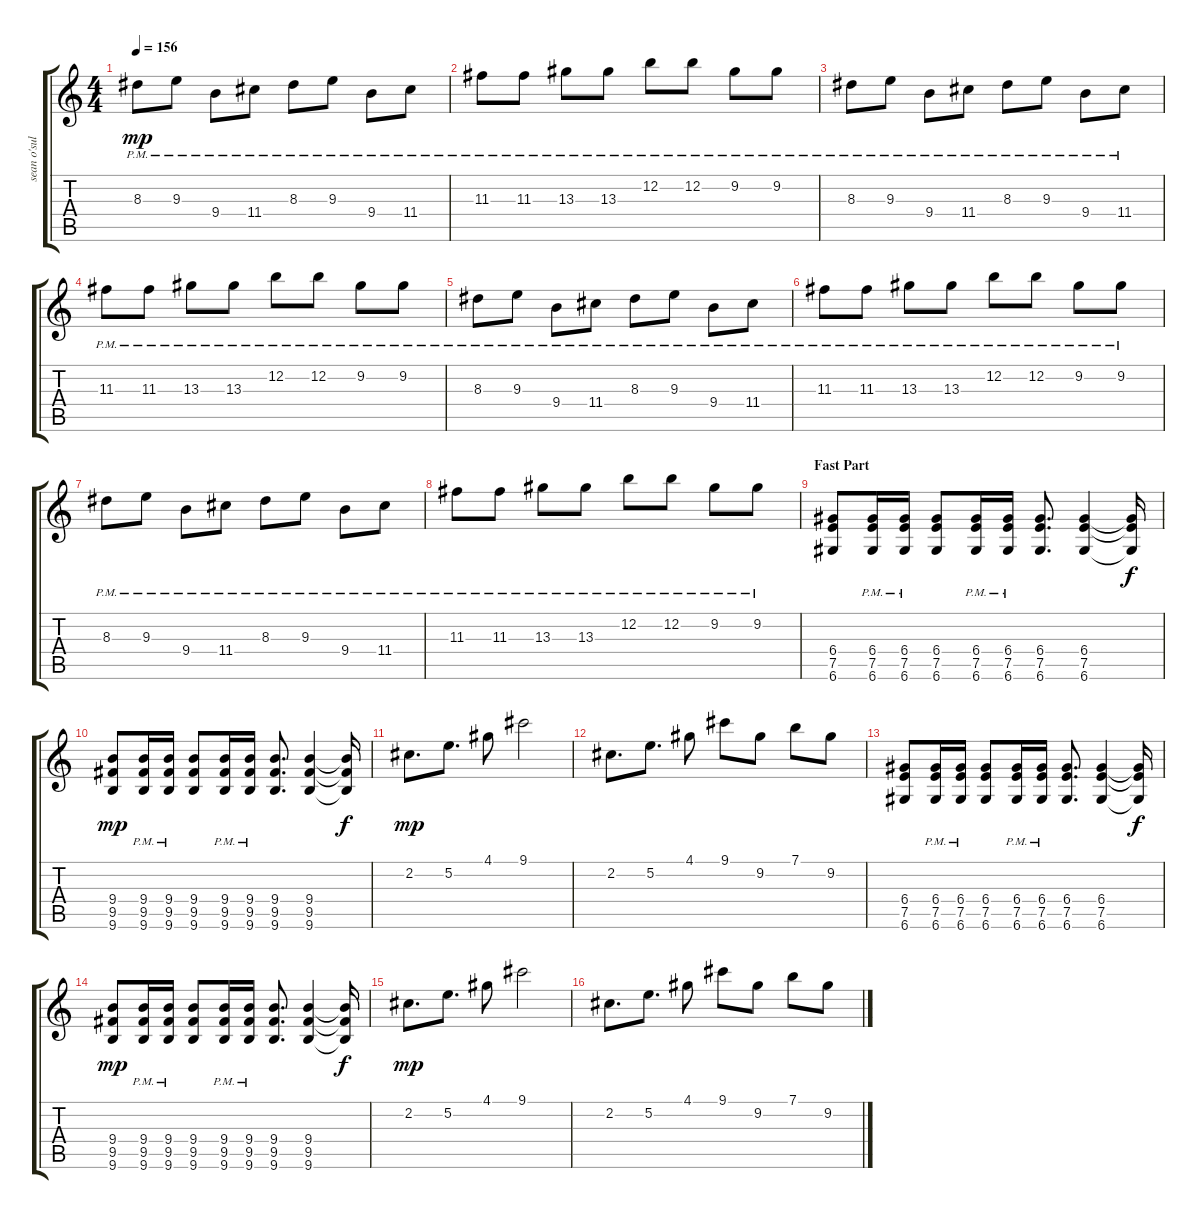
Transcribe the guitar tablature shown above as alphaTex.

\track ("sean o'sullivan" "sean o'sul") {instrument distortionguitar}
\staff {score tabs}
\tuning (E4 B3 G3 D3 A2 D2) {hide}
\ts (4 4)
\tempo 156
\clef g2
\ks c
8.3{pm}.8{dy mp} 9.3{pm}.8 9.4{pm}.8 11.4{pm}.8 8.3{pm}.8 9.3{pm}.8 9.4{pm}.8 11.4{pm}.8 |
11.3{pm}.8 11.3{pm}.8 13.3{pm}.8 13.3{pm}.8 12.2{pm}.8 12.2{pm}.8 9.2{pm}.8 9.2{pm}.8 |
8.3{pm}.8 9.3{pm}.8 9.4{pm}.8 11.4{pm}.8 8.3{pm}.8 9.3{pm}.8 9.4{pm}.8 11.4{pm}.8 |
11.3{pm}.8 11.3{pm}.8 13.3{pm}.8 13.3{pm}.8 12.2{pm}.8 12.2{pm}.8 9.2{pm}.8 9.2{pm}.8 |
8.3{pm}.8 9.3{pm}.8 9.4{pm}.8 11.4{pm}.8 8.3{pm}.8 9.3{pm}.8 9.4{pm}.8 11.4{pm}.8 |
11.3{pm}.8 11.3{pm}.8 13.3{pm}.8 13.3{pm}.8 12.2{pm}.8 12.2{pm}.8 9.2{pm}.8 9.2{pm}.8 |
8.3{pm}.8 9.3{pm}.8 9.4{pm}.8 11.4{pm}.8 8.3{pm}.8 9.3{pm}.8 9.4{pm}.8 11.4{pm}.8 |
11.3{pm}.8 11.3{pm}.8 13.3{pm}.8 13.3{pm}.8 12.2{pm}.8 12.2{pm}.8 9.2{pm}.8 9.2{pm}.8 |
\section ("" "Fast Part")
(6.4 7.5 6.6).8 (6.4{pm} 7.5{pm} 6.6{pm}).16 (6.4{pm} 7.5{pm} 6.6{pm}).16 (6.4 7.5 6.6).8 (6.4{pm} 7.5{pm} 6.6{pm}).16 (6.4{pm} 7.5{pm} 6.6{pm}).16 (6.4 7.5 6.6).8{d} (6.4 7.5 6.6).4 (6.4{t} 7.5{t} 6.6{t}).16{dy f} |
(9.4 9.5 9.6).8{dy mp} (9.4{pm} 9.5{pm} 9.6{pm}).16 (9.4{pm} 9.5{pm} 9.6{pm}).16 (9.4 9.5 9.6).8 (9.4{pm} 9.5{pm} 9.6{pm}).16 (9.4{pm} 9.5{pm} 9.6{pm}).16 (9.4 9.5 9.6).8{d} (9.4 9.5 9.6).4 (9.4{t} 9.5{t} 9.6{t}).16{dy f} |
2.2.8{d dy mp} 5.2.8{d} 4.1.8 9.1.2 |
2.2.8{d} 5.2.8{d} 4.1.8 9.1.8 9.2.8 7.1.8 9.2.8 |
(6.4 7.5 6.6).8 (6.4{pm} 7.5{pm} 6.6{pm}).16 (6.4{pm} 7.5{pm} 6.6{pm}).16 (6.4 7.5 6.6).8 (6.4{pm} 7.5{pm} 6.6{pm}).16 (6.4{pm} 7.5{pm} 6.6{pm}).16 (6.4 7.5 6.6).8{d} (6.4 7.5 6.6).4 (6.4{t} 7.5{t} 6.6{t}).16{dy f} |
(9.4 9.5 9.6).8{dy mp} (9.4{pm} 9.5{pm} 9.6{pm}).16 (9.4{pm} 9.5{pm} 9.6{pm}).16 (9.4 9.5 9.6).8 (9.4{pm} 9.5{pm} 9.6{pm}).16 (9.4{pm} 9.5{pm} 9.6{pm}).16 (9.4 9.5 9.6).8{d} (9.4 9.5 9.6).4 (9.4{t} 9.5{t} 9.6{t}).16{dy f} |
2.2.8{d dy mp} 5.2.8{d} 4.1.8 9.1.2 |
2.2.8{d} 5.2.8{d} 4.1.8 9.1.8 9.2.8 7.1.8 9.2.8
